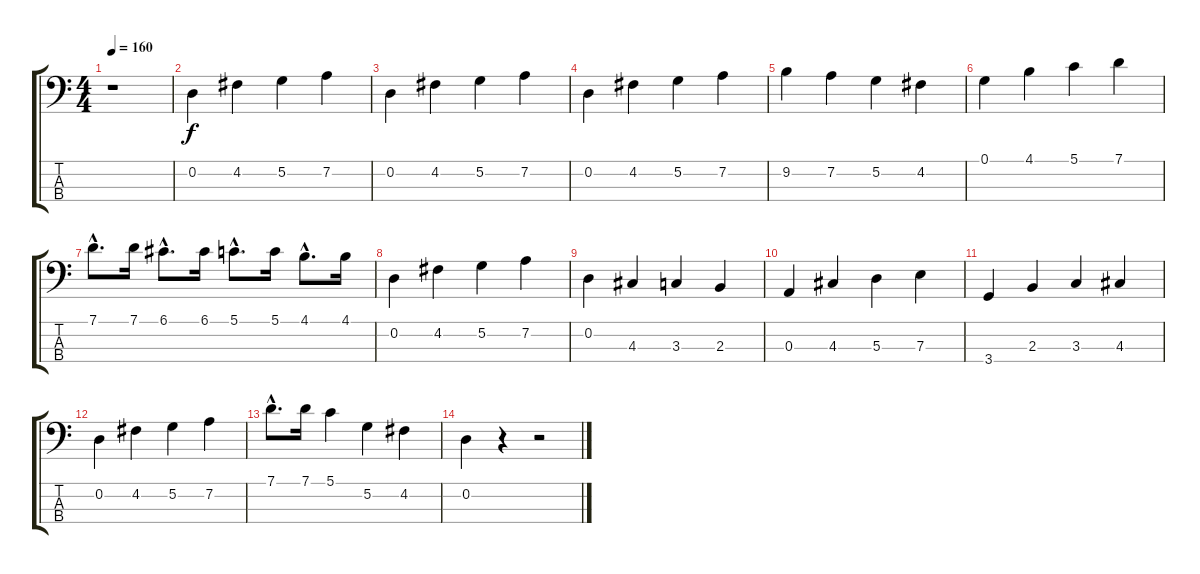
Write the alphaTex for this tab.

\track "" {instrument electricbassfinger}
\staff {score tabs}
\tuning (G2 D2 A1 E1) {hide}
\ts (4 4)
\tempo 160
\clef f4
\ks c
r.1{dy f instrument electricbassfinger} |
0.2.4 4.2.4 5.2.4 7.2.4 |
0.2.4 4.2.4 5.2.4 7.2.4 |
0.2.4 4.2.4 5.2.4 7.2.4 |
9.2.4 7.2.4 5.2.4 4.2.4 |
0.1.4 4.1.4 5.1.4 7.1.4 |
7.1{hac}.8{d} 7.1.16 6.1{hac}.8{d} 6.1.16 5.1{hac}.8{d} 5.1.16 4.1{hac}.8{d} 4.1.16 |
0.2.4 4.2.4 5.2.4 7.2.4 |
0.2.4 4.3.4 3.3.4 2.3.4 |
0.3.4 4.3.4 5.3.4 7.3.4 |
3.4.4 2.3.4 3.3.4 4.3.4 |
0.2.4 4.2.4 5.2.4 7.2.4 |
7.1{hac}.8{d} 7.1.16 5.1.4 5.2.4 4.2.4 |
0.2.4 r.4 r.2
